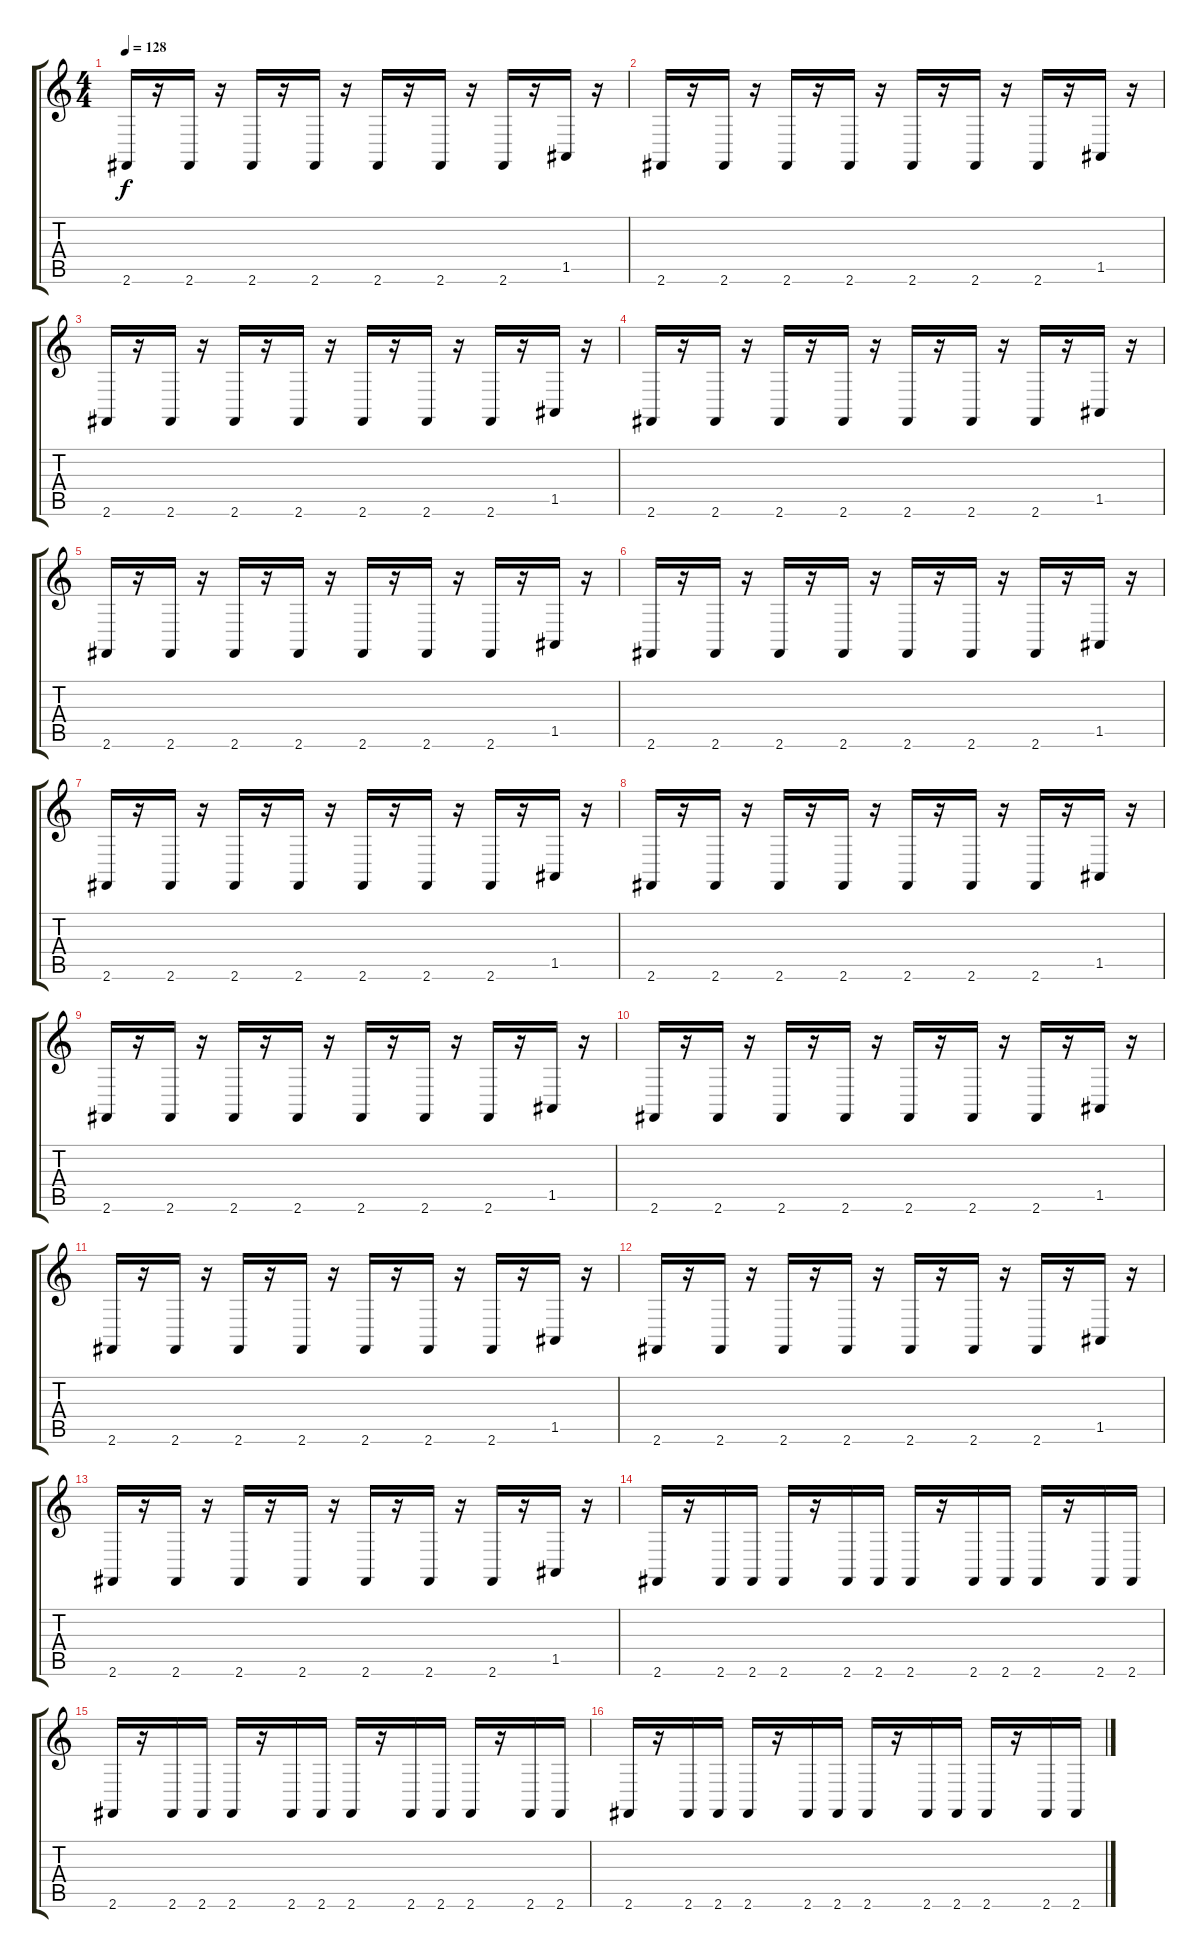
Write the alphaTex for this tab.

\track "" {instrument acousticgrandpiano}
\staff {score tabs}
\tuning (E4 B3 G3 D3 A2 E2) {hide}
\ts (4 4)
\tempo 128
\clef g2
\ks c
2.6.16{dy f} r.16 2.6.16 r.16 2.6.16 r.16 2.6.16 r.16 2.6.16 r.16 2.6.16 r.16 2.6.16 r.16 1.5.16 r.16 |
2.6.16 r.16 2.6.16 r.16 2.6.16 r.16 2.6.16 r.16 2.6.16 r.16 2.6.16 r.16 2.6.16 r.16 1.5.16 r.16 |
2.6.16 r.16 2.6.16 r.16 2.6.16 r.16 2.6.16 r.16 2.6.16 r.16 2.6.16 r.16 2.6.16 r.16 1.5.16 r.16 |
2.6.16 r.16 2.6.16 r.16 2.6.16 r.16 2.6.16 r.16 2.6.16 r.16 2.6.16 r.16 2.6.16 r.16 1.5.16 r.16 |
2.6.16 r.16 2.6.16 r.16 2.6.16 r.16 2.6.16 r.16 2.6.16 r.16 2.6.16 r.16 2.6.16 r.16 1.5.16 r.16 |
2.6.16 r.16 2.6.16 r.16 2.6.16 r.16 2.6.16 r.16 2.6.16 r.16 2.6.16 r.16 2.6.16 r.16 1.5.16 r.16 |
2.6.16 r.16 2.6.16 r.16 2.6.16 r.16 2.6.16 r.16 2.6.16 r.16 2.6.16 r.16 2.6.16 r.16 1.5.16 r.16 |
2.6.16 r.16 2.6.16 r.16 2.6.16 r.16 2.6.16 r.16 2.6.16 r.16 2.6.16 r.16 2.6.16 r.16 1.5.16 r.16 |
2.6.16 r.16 2.6.16 r.16 2.6.16 r.16 2.6.16 r.16 2.6.16 r.16 2.6.16 r.16 2.6.16 r.16 1.5.16 r.16 |
2.6.16 r.16 2.6.16 r.16 2.6.16 r.16 2.6.16 r.16 2.6.16 r.16 2.6.16 r.16 2.6.16 r.16 1.5.16 r.16 |
2.6.16 r.16 2.6.16 r.16 2.6.16 r.16 2.6.16 r.16 2.6.16 r.16 2.6.16 r.16 2.6.16 r.16 1.5.16 r.16 |
2.6.16 r.16 2.6.16 r.16 2.6.16 r.16 2.6.16 r.16 2.6.16 r.16 2.6.16 r.16 2.6.16 r.16 1.5.16 r.16 |
2.6.16 r.16 2.6.16 r.16 2.6.16 r.16 2.6.16 r.16 2.6.16 r.16 2.6.16 r.16 2.6.16 r.16 1.5.16 r.16 |
2.6.16 r.16 2.6.16 2.6.16 2.6.16 r.16 2.6.16 2.6.16 2.6.16 r.16 2.6.16 2.6.16 2.6.16 r.16 2.6.16 2.6.16 |
2.6.16 r.16 2.6.16 2.6.16 2.6.16 r.16 2.6.16 2.6.16 2.6.16 r.16 2.6.16 2.6.16 2.6.16 r.16 2.6.16 2.6.16 |
2.6.16 r.16 2.6.16 2.6.16 2.6.16 r.16 2.6.16 2.6.16 2.6.16 r.16 2.6.16 2.6.16 2.6.16 r.16 2.6.16 2.6.16
